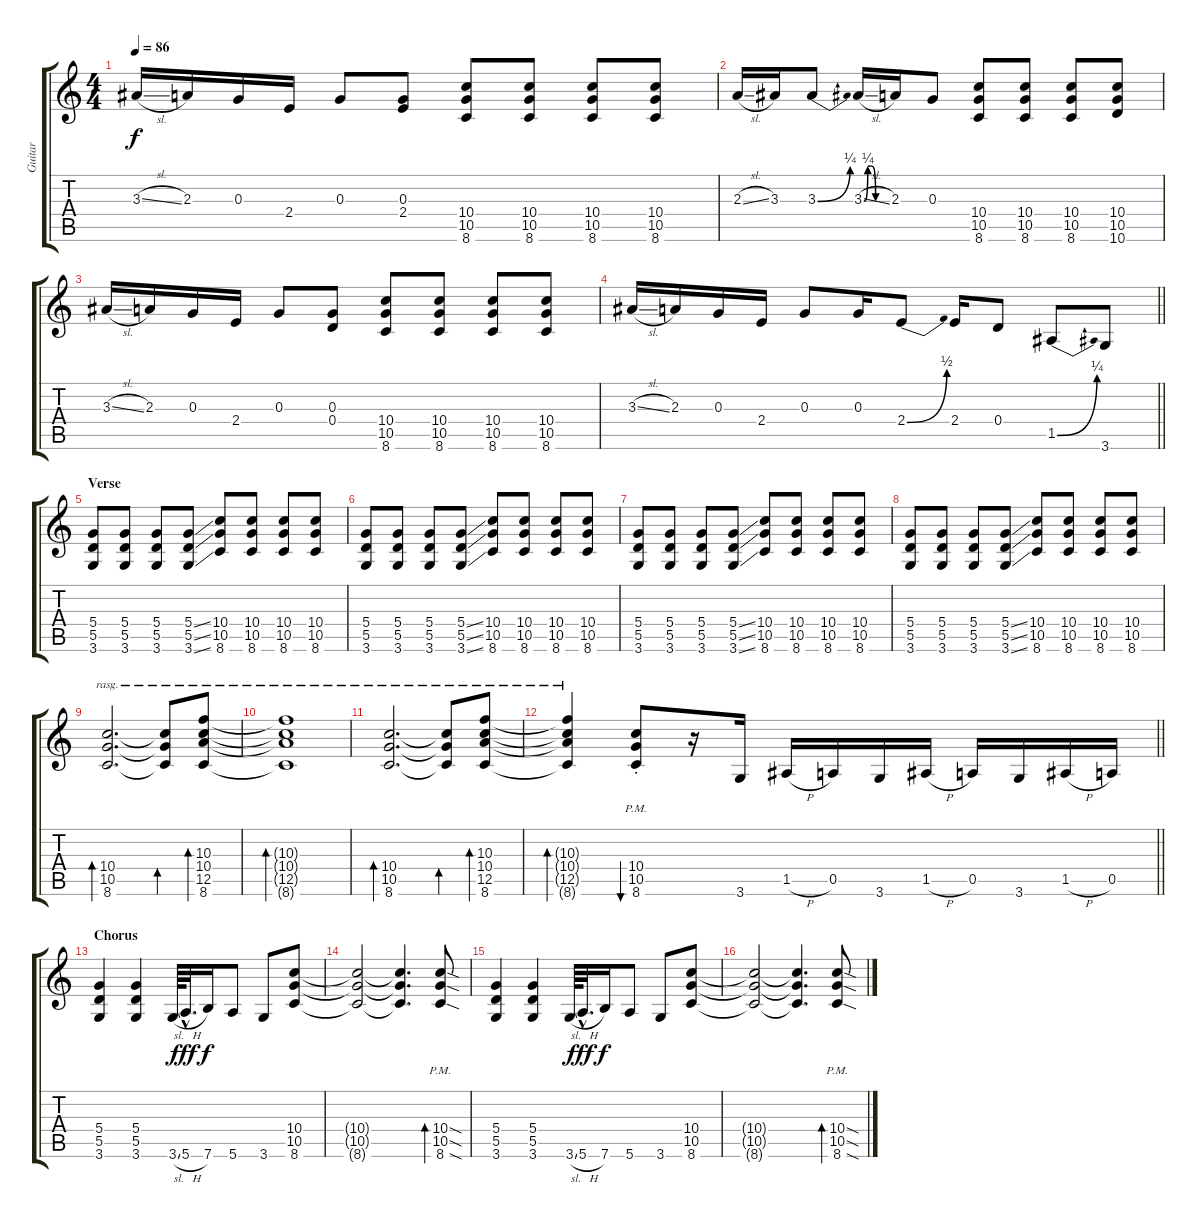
\track ("Guitar" "Guitar") {instrument overdrivenguitar}
\staff {score tabs}
\tuning (E4 B3 G3 D3 A2 E2) {hide}
\ts (4 4)
\tempo 86
\clef g2
\ks c
3.3{sl}.16{dy f} 2.3.16 0.3.16 2.4.16 0.3.8 (0.3 2.4).8 (10.4 10.5 8.6).8 (10.4 10.5 8.6).8 (10.4 10.5 8.6).8 (10.4 10.5 8.6).8 |
2.3{sl}.16 3.3.16 3.3{be (bend 0 0 60 1)}.8 3.3{be (custom 0 0 10 1 20 1 30 0 60 0) sl}.16 2.3.16 0.3.8 (10.4 10.5 8.6).8 (10.4 10.5 8.6).8 (10.4 10.5 8.6).8 (10.4 10.5 10.6).8 |
3.3{sl}.16 2.3.16 0.3.16 2.4.16 0.3.8 (0.3 0.4).8 (10.4 10.5 8.6).8 (10.4 10.5 8.6).8 (10.4 10.5 8.6).8 (10.4 10.5 8.6).8 |
\barLineRight lightlight
3.3{sl}.16 2.3.16 0.3.16 2.4.16 0.3.8 0.3.16 2.4{be (bend 0 0 60 2)}.8 2.4.16 0.4.8 1.5{be (bend 0 0 60 1)}.8 3.6.8 |
\section ("" "Verse")
(5.4 5.5 3.6).8 (5.4 5.5 3.6).8 (5.4 5.5 3.6).8 (5.4{ss} 5.5{ss} 3.6{ss}).8 (10.4 10.5 8.6).8 (10.4 10.5 8.6).8 (10.4 10.5 8.6).8 (10.4 10.5 8.6).8 |
(5.4 5.5 3.6).8 (5.4 5.5 3.6).8 (5.4 5.5 3.6).8 (5.4{ss} 5.5{ss} 3.6{ss}).8 (10.4 10.5 8.6).8 (10.4 10.5 8.6).8 (10.4 10.5 8.6).8 (10.4 10.5 8.6).8 |
(5.4 5.5 3.6).8 (5.4 5.5 3.6).8 (5.4 5.5 3.6).8 (5.4{ss} 5.5{ss} 3.6{ss}).8 (10.4 10.5 8.6).8 (10.4 10.5 8.6).8 (10.4 10.5 8.6).8 (10.4 10.5 8.6).8 |
(5.4 5.5 3.6).8 (5.4 5.5 3.6).8 (5.4 5.5 3.6).8 (5.4{ss} 5.5{ss} 3.6{ss}).8 (10.4 10.5 8.6).8 (10.4 10.5 8.6).8 (10.4 10.5 8.6).8 (10.4 10.5 8.6).8 |
(10.4 10.5 8.6).2{d bd 60 rasg ii} (10.4{t} 10.5{t} 8.6{t}).8{bd 60 rasg ii} (10.3 10.4 12.5 8.6).8{bd 120 rasg ii} |
(10.3{t} 10.4{t} 12.5{t} 8.6{t}).1{bd 120 rasg ii} |
(10.4 10.5 8.6).2{d bd 60 rasg ii} (10.4{t} 10.5{t} 8.6{t}).8{bd 60 rasg ii} (10.3 10.4 12.5 8.6).8{bd 120 rasg ii} |
\barLineRight lightlight
(10.3{t} 10.4{t} 12.5{t} 8.6{t}).4{bd 120 rasg ii} (10.4{st} 10.5{st} 8.6{pm st}).8{bu 240} r.16 3.6.16 1.5{h}.16 0.5.16 3.6.16 1.5{h}.16 0.5.16 3.6.16 1.5{h}.16 0.5.16 |
\section ("" "Chorus")
(5.4 5.5 3.6).4 (5.4 5.5 3.6).4 3.6{sl}.64 5.6{h hac}.32{d dy fff} 7.6.16{dy f} 5.6.8 3.6.8 (10.4 10.5 8.6).8 |
(10.4{t} 10.5{t} 8.6{t}).2 (10.4{t} 10.5{t} 8.6{t}).4{d} (10.4{sod} 10.5{sod} 8.6{sod pm}).8{bd 240} |
(5.4 5.5 3.6).4 (5.4 5.5 3.6).4 3.6{sl}.64 5.6{h hac}.32{d dy fff} 7.6.16{dy f} 5.6.8 3.6.8 (10.4 10.5 8.6).8 |
(10.4{t} 10.5{t} 8.6{t}).2 (10.4{t} 10.5{t} 8.6{t}).4{d} (10.4{sod} 10.5{sod} 8.6{sod pm}).8{bd 240}
